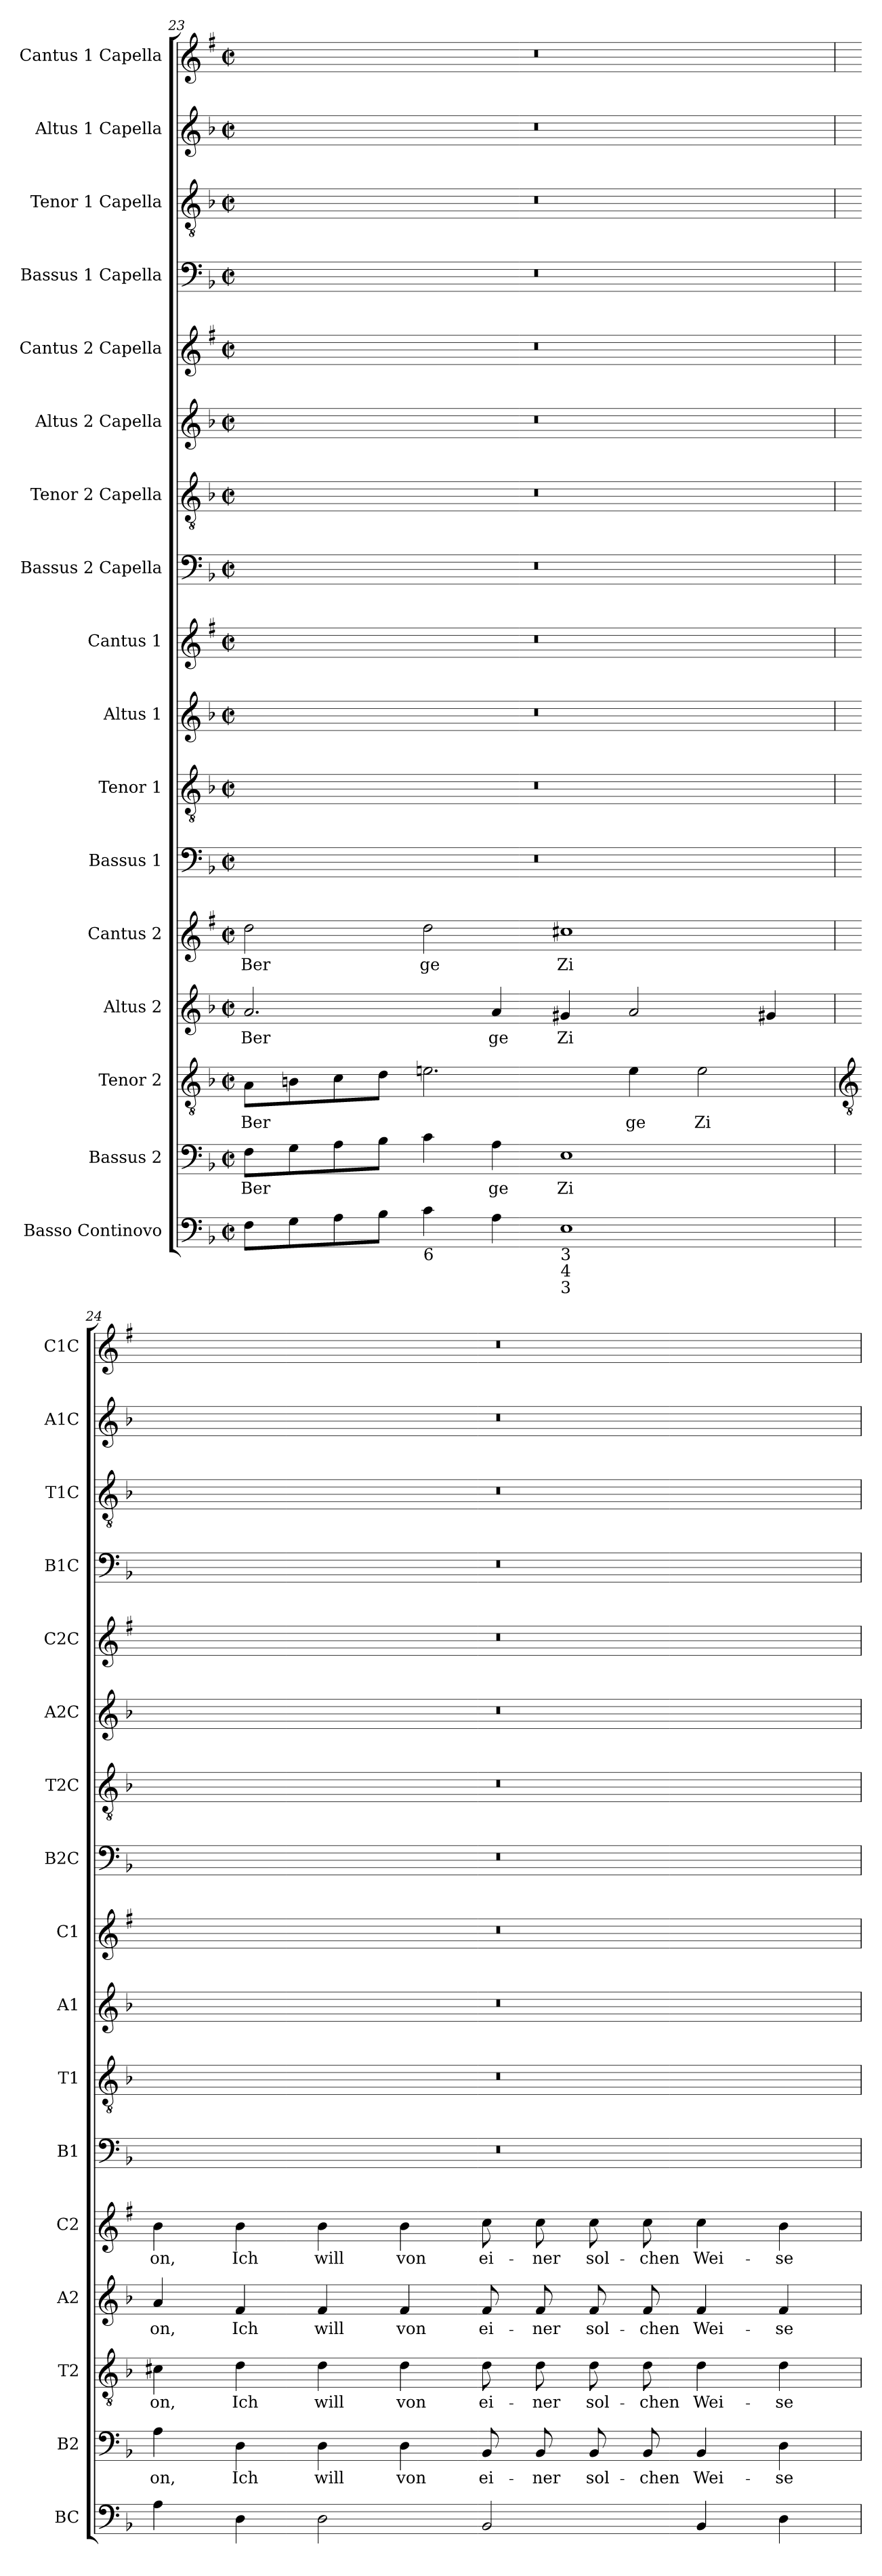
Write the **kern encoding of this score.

**kern	**kern	**text	**kern	**text	**kern	**text	**kern	**text	**kern	**kern	**kern	**kern	**kern	**kern	**kern	**kern	**kern	**kern	**kern	**kern
*part17	*part16	*part16	*part15	*part15	*part14	*part14	*part13	*part13	*part12	*part11	*part10	*part9	*part8	*part7	*part6	*part5	*part4	*part3	*part2	*part1
*staff17	*staff16	*staff16	*staff15	*staff15	*staff14	*staff14	*staff13	*staff13	*staff12	*staff11	*staff10	*staff9	*staff8	*staff7	*staff6	*staff5	*staff4	*staff3	*staff2	*staff1
*I"Basso Continovo	*I"Bassus 2	*	*I"Tenor 2	*	*I"Altus 2	*	*I"Cantus 2	*	*I"Bassus 1	*I"Tenor 1	*I"Altus 1	*I"Cantus 1	*I"Bassus 2 Capella	*I"Tenor 2 Capella	*I"Altus 2 Capella	*I"Cantus 2 Capella	*I"Bassus 1 Capella	*I"Tenor 1 Capella	*I"Altus 1 Capella	*I"Cantus 1 Capella
*I'BC	*I'B2	*	*I'T2	*	*I'A2	*	*I'C2	*	*I'B1	*I'T1	*I'A1	*I'C1	*I'B2C	*I'T2C	*I'A2C	*I'C2C	*I'B1C	*I'T1C	*I'A1C	*I'C1C
!!LO:LB:g=z
*clefF4	*clefF4	*	*clefGv2	*	*clefG2	*	*clefG2	*	*clefF4	*clefGv2	*clefG2	*clefG2	*clefF4	*clefGv2	*clefG2	*clefG2	*clefF4	*clefGv2	*clefG2	*clefG2
*	*	*	*	*	*	*	*ITrd1c2	*	*	*	*	*ITrd1c2	*	*	*	*ITrd1c2	*	*	*	*ITrd1c2
*k[b-]	*k[b-]	*	*k[b-]	*	*k[b-]	*	*k[b-]	*	*k[b-]	*k[b-]	*k[b-]	*k[b-]	*k[b-]	*k[b-]	*k[b-]	*k[b-]	*k[b-]	*k[b-]	*k[b-]	*k[b-]
*F:	*F:	*	*F:	*	*F:	*	*F:	*	*F:	*F:	*F:	*F:	*F:	*F:	*F:	*F:	*F:	*F:	*F:	*F:
*M4/2	*M4/2	*	*M4/2	*	*M4/2	*	*M4/2	*	*M4/2	*M4/2	*M4/2	*M4/2	*M4/2	*M4/2	*M4/2	*M4/2	*M4/2	*M4/2	*M4/2	*M4/2
*met(c|)	*met(c|)	*	*met(c|)	*	*met(c|)	*	*met(c|)	*	*met(c|)	*met(c|)	*met(c|)	*met(c|)	*met(c|)	*met(c|)	*met(c|)	*met(c|)	*met(c|)	*met(c|)	*met(c|)	*met(c|)
=23	=23	=23	=23	=23	=23	=23	=23	=23	=23	=23	=23	=23	=23	=23	=23	=23	=23	=23	=23	=23
!	!	!LO:LY:b	!	!LO:LY:b	!	!LO:LY:b	!	!LO:LY:b	!	!	!	!	!	!	!	!	!	!	!	!
8FL	8FL	Ber	8AL	Ber	2.a	Ber	2cc	Ber	0r	0r	0r	0r	0r	0r	0r	0r	0r	0r	0r	0r
8G	8G	.	8Bn	.	.	.	.	.	.	.	.	.	.	.	.	.	.	.	.	.
8A	8A	.	8c	.	.	.	.	.	.	.	.	.	.	.	.	.	.	.	.	.
8B-J	8B-J	.	8dJ	.	.	.	.	.	.	.	.	.	.	.	.	.	.	.	.	.
!LO:TX:b:t=6	!	!	!	!	!	!	!	!	!	!	!	!	!	!	!	!	!	!	!	!
!	!	!	!	!	!	!	!	!LO:LY:b	!	!	!	!	!	!	!	!	!	!	!	!
4c	4c	.	2.en	.	.	.	2cc	ge	.	.	.	.	.	.	.	.	.	.	.	.
!	!	!LO:LY:b	!	!	!	!LO:LY:b	!	!	!	!	!	!	!	!	!	!	!	!	!	!
4A	4A	ge	.	.	4a	ge	.	.	.	.	.	.	.	.	.	.	.	.	.	.
!LO:TX:b:t=3	!	!	!	!	!	!	!	!	!	!	!	!	!	!	!	!	!	!	!	!
!LO:TX:b:t=4	!	!	!	!	!	!	!	!	!	!	!	!	!	!	!	!	!	!	!	!
!LO:TX:b:t=3	!	!	!	!	!	!	!	!	!	!	!	!	!	!	!	!	!	!	!	!
!	!	!LO:LY:b	!	!	!	!LO:LY:b	!	!LO:LY:b	!	!	!	!	!	!	!	!	!	!	!	!
1E	1E	Zi	.	.	4g#X	Zi	1bn	Zi	.	.	.	.	.	.	.	.	.	.	.	.
!	!	!	!	!LO:LY:b	!	!	!	!	!	!	!	!	!	!	!	!	!	!	!	!
.	.	.	4e	ge	2a	.	.	.	.	.	.	.	.	.	.	.	.	.	.	.
!	!	!	!	!LO:LY:b	!	!	!	!	!	!	!	!	!	!	!	!	!	!	!	!
.	.	.	2e	Zi	.	.	.	.	.	.	.	.	.	.	.	.	.	.	.	.
.	.	.	.	.	4g#X	.	.	.	.	.	.	.	.	.	.	.	.	.	.	.
!!LO:LB:g=z
=24	=24	=24	=24	=24	=24	=24	=24	=24	=24	=24	=24	=24	=24	=24	=24	=24	=24	=24	=24	=24
*	*	*	*clefGv2	*	*	*	*	*	*	*	*	*	*	*	*	*	*	*	*	*
!	!	!LO:LY:b	!	!LO:LY:b	!	!LO:LY:b	!	!LO:LY:b	!	!	!	!	!	!	!	!	!	!	!	!
4A	4A	on,	4c#X	on,	4a	on,	4a	on,	0r	0r	0r	0r	0r	0r	0r	0r	0r	0r	0r	0r
!	!	!LO:LY:b	!	!LO:LY:b	!	!LO:LY:b	!	!LO:LY:b	!	!	!	!	!	!	!	!	!	!	!	!
4D	4D	Ich	4d	Ich	4f	Ich	4a	Ich	.	.	.	.	.	.	.	.	.	.	.	.
!	!	!LO:LY:b	!	!LO:LY:b	!	!LO:LY:b	!	!LO:LY:b	!	!	!	!	!	!	!	!	!	!	!	!
2D	4D	will	4d	will	4f	will	4a	will	.	.	.	.	.	.	.	.	.	.	.	.
!	!	!LO:LY:b	!	!LO:LY:b	!	!LO:LY:b	!	!LO:LY:b	!	!	!	!	!	!	!	!	!	!	!	!
.	4D	von	4d	von	4f	von	4a	von	.	.	.	.	.	.	.	.	.	.	.	.
!	!	!LO:LY:b	!	!LO:LY:b	!	!LO:LY:b	!	!LO:LY:b	!	!	!	!	!	!	!	!	!	!	!	!
2BB-	8BB-	ei-	8d	ei-	8f	ei-	8b-	ei-	.	.	.	.	.	.	.	.	.	.	.	.
!	!	!LO:LY:b	!	!LO:LY:b	!	!LO:LY:b	!	!LO:LY:b	!	!	!	!	!	!	!	!	!	!	!	!
.	8BB-	-ner	8d	-ner	8f	-ner	8b-	-ner	.	.	.	.	.	.	.	.	.	.	.	.
!	!	!LO:LY:b	!	!LO:LY:b	!	!LO:LY:b	!	!LO:LY:b	!	!	!	!	!	!	!	!	!	!	!	!
.	8BB-	sol-	8d	sol-	8f	sol-	8b-	sol-	.	.	.	.	.	.	.	.	.	.	.	.
!	!	!LO:LY:b	!	!LO:LY:b	!	!LO:LY:b	!	!LO:LY:b	!	!	!	!	!	!	!	!	!	!	!	!
.	8BB-	-chen	8d	-chen	8f	-chen	8b-	-chen	.	.	.	.	.	.	.	.	.	.	.	.
!	!	!LO:LY:b	!	!LO:LY:b	!	!LO:LY:b	!	!LO:LY:b	!	!	!	!	!	!	!	!	!	!	!	!
4BB-	4BB-	Wei-	4d	Wei-	4f	Wei-	4b-	Wei-	.	.	.	.	.	.	.	.	.	.	.	.
!	!	!LO:LY:b	!	!LO:LY:b	!	!LO:LY:b	!	!LO:LY:b	!	!	!	!	!	!	!	!	!	!	!	!
4D	4D	-se	4d	-se	4f	-se	4a	-se	.	.	.	.	.	.	.	.	.	.	.	.
=	=	=	=	=	=	=	=	=	=	=	=	=	=	=	=	=	=	=	=	=
*-	*-	*-	*-	*-	*-	*-	*-	*-	*-	*-	*-	*-	*-	*-	*-	*-	*-	*-	*-	*-
